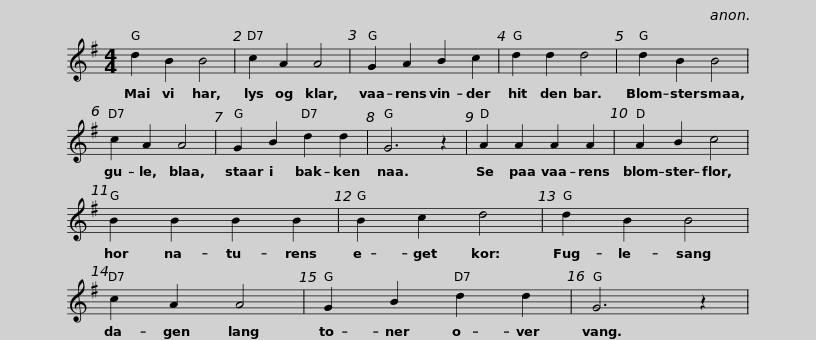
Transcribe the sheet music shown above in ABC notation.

X:1
L:1/8
M:4/4
I:linebreak $
K:G
V:1 treble
V:1
 d2 B2 B4 | c2 A2 A4 | G2 A2 B2 c2 | d2 d2 d4 | d2 B2 B4 | %5
 c2 A2 A4 |$ G2 B2 d2 d2 | G6 z2 | A2 A2 A2 A2 | A2 B2 c4 | %10
 B2 B2 B2 B2 | B2 c2 d4 | d2 B2 B4 |$ c2 A2 A4 | G2 B2 d2 d2 | %15
 G6 z2 | %16
